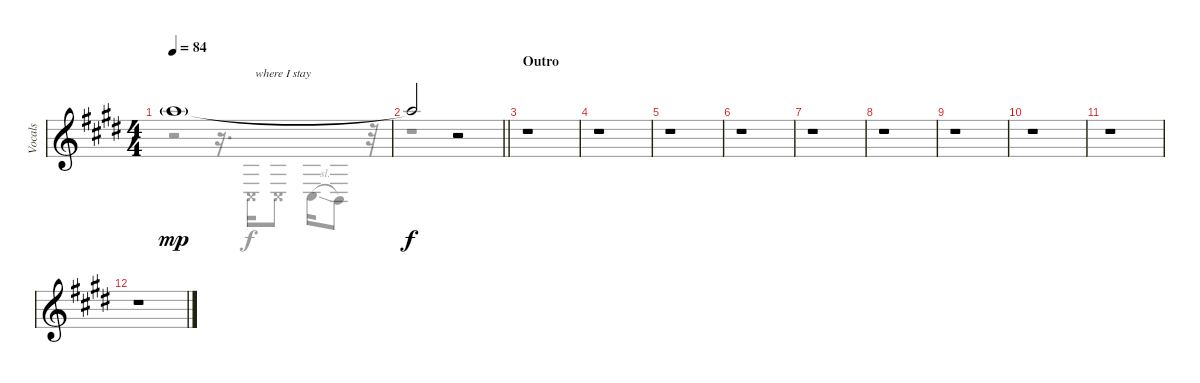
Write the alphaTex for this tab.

\track ("Vocals" "Vocals") {instrument flute}
\staff {score}
\tuning (E4 B3 G3 D3 A2 E2) {hide}
\voice
\ts (4 4)
\tempo 84
\clef g2
\ks e
17.1{g}.1{txt "                           where I stay" dy mp} |
\barLineRight lightlight
17.1{t}.2{dy f} r.2 |
\section ("" "Outro")
r.1 |
r.1 |
r.1 |
r.1 |
r.1 |
r.1 |
r.1 |
r.1 |
r.1 |
r.1
\voice
\clef g2
\ottava regular
\simile none
\ks e
r.2{dy f} r.16{d} 4.5{x}.16 4.5{x}.8 4.5{sl}.16 2.5.8 r.32 |
\barLineRight lightlight
r.1 |
|
|
|
|
|
|
|
|
|
